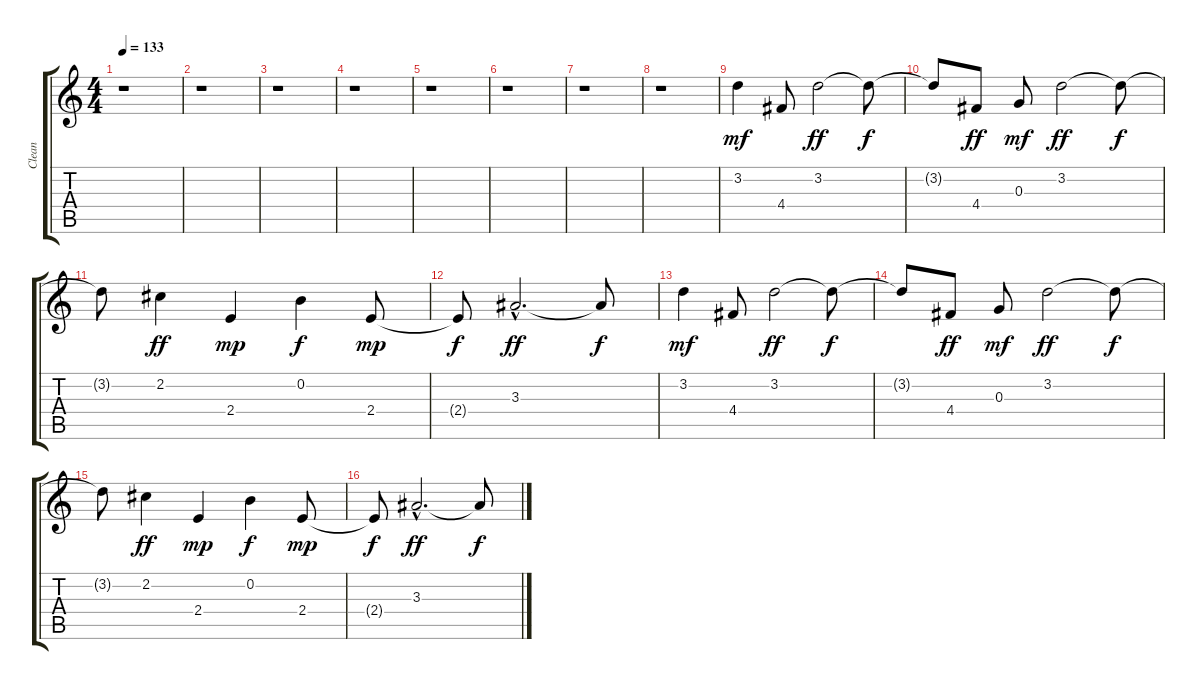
\track ("Clean" "Clean") {instrument electricguitarclean}
\staff {score tabs}
\tuning (E4 B3 G3 D3 A2 E2) {hide}
\ts (4 4)
\tempo 133
\clef g2
\ks c
r.1{dy f} |
r.1 |
r.1 |
r.1 |
r.1 |
r.1 |
r.1 |
r.1 |
3.2.4{dy mf volume 16 balance 0 instrument electricguitarclean} 4.4.8 3.2.2{dy ff} 3.2{t}.8{dy f} |
3.2{t}.8 4.4.8{dy ff} 0.3.8{dy mf} 3.2.2{dy ff} 3.2{t}.8{dy f} |
3.2{t}.8 2.2.4{dy ff} 2.4.4{dy mp} 0.2.4{dy f} 2.4.8{dy mp} |
2.4{t}.8{dy f} 3.3{hac}.2{d dy ff} 3.3{t}.8{dy f} |
3.2.4{dy mf} 4.4.8 3.2.2{dy ff} 3.2{t}.8{dy f} |
3.2{t}.8 4.4.8{dy ff} 0.3.8{dy mf} 3.2.2{dy ff} 3.2{t}.8{dy f} |
3.2{t}.8 2.2.4{dy ff} 2.4.4{dy mp} 0.2.4{dy f} 2.4.8{dy mp} |
2.4{t}.8{dy f} 3.3{hac}.2{d dy ff} 3.3{t}.8{dy f}
